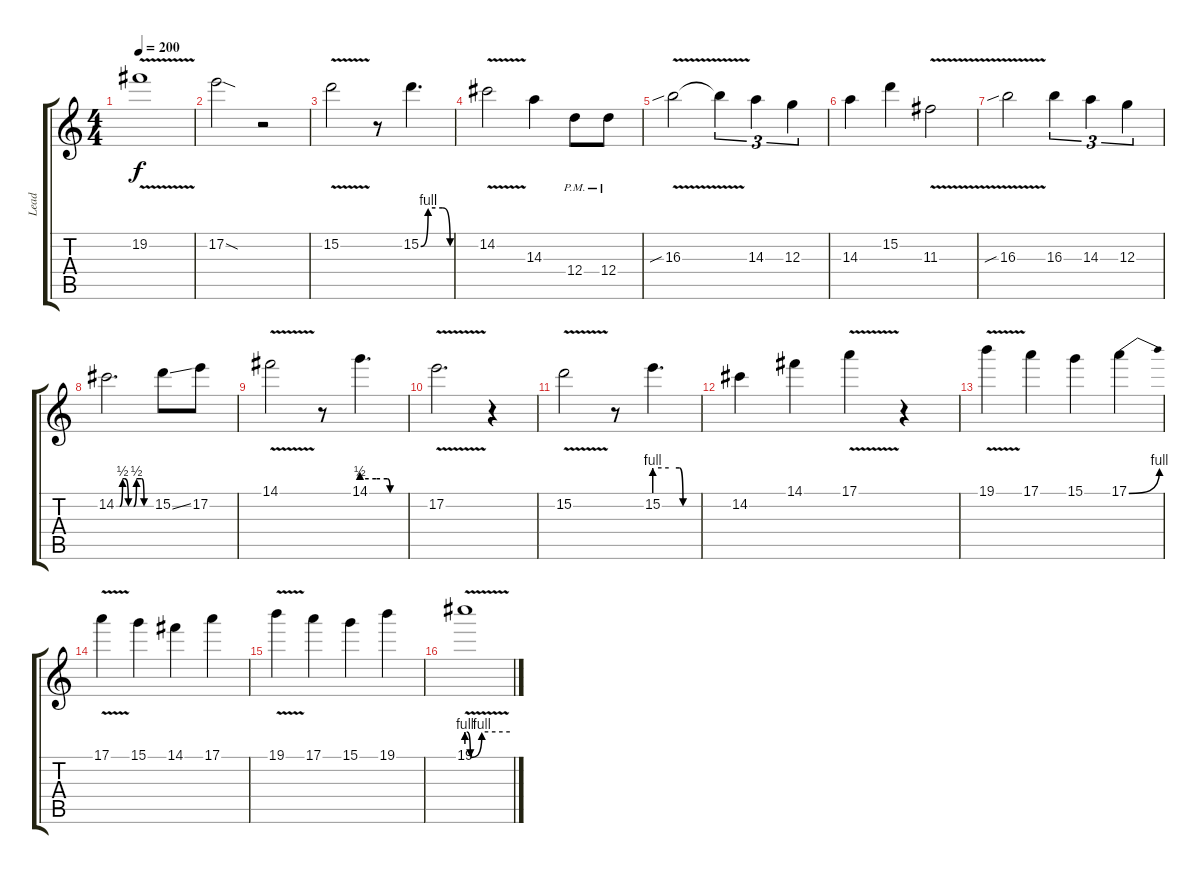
\track ("Lead" "Lead") {instrument distortionguitar}
\staff {score tabs}
\tuning (E4 B3 G3 D3 A2 E2) {hide}
\ts (4 4)
\tempo 200
\clef g2
\ks c
19.2{v}.1{dy f} |
17.2{sod}.2 r.2 |
15.2{v}.2 r.8 15.2{be (custom 0 0 15 4 30 4 45 4 60 0)}.4{d} |
14.2{v}.2 14.3.4 12.4{pm}.8 12.4{pm}.8 |
16.3{v sib}.2 16.3{t}.4{tu (3 2)} 14.3.4{tu (3 2)} 12.3.4{tu (3 2)} |
14.3.4 15.2.4 11.3{v}.2 |
16.3{v sib}.2 16.3.4{tu (3 2)} 14.3.4{tu (3 2)} 12.3.4{tu (3 2)} |
14.2{be (custom 0 0 6 0 11 2 15 2 21 0 30 0 35 2 44 2 48 0 60 0)}.2{d} 15.2{ss}.8 17.2.8 |
14.1{v}.2 r.8 14.1{be (custom 0 2 20 2 36 2 40 0 60 0)}.4{d} |
17.2{v}.2{d} r.4 |
15.2{v}.2 r.8 15.2{be (custom 0 4 20 4 35 4 40 0 60 0)}.4{d} |
14.2.4 14.1.4 17.1{v}.4 r.4 |
19.1{v}.4 17.1.4 15.1.4 17.1{be (bend 0 0 60 4)}.4 |
17.1{v}.4 15.1.4 14.1.4 17.1.4 |
19.1{v}.4 17.1.4 15.1.4 19.1.4 |
19.1{be (custom 0 4 5 0 21 4 40 4 60 4) v}.1
